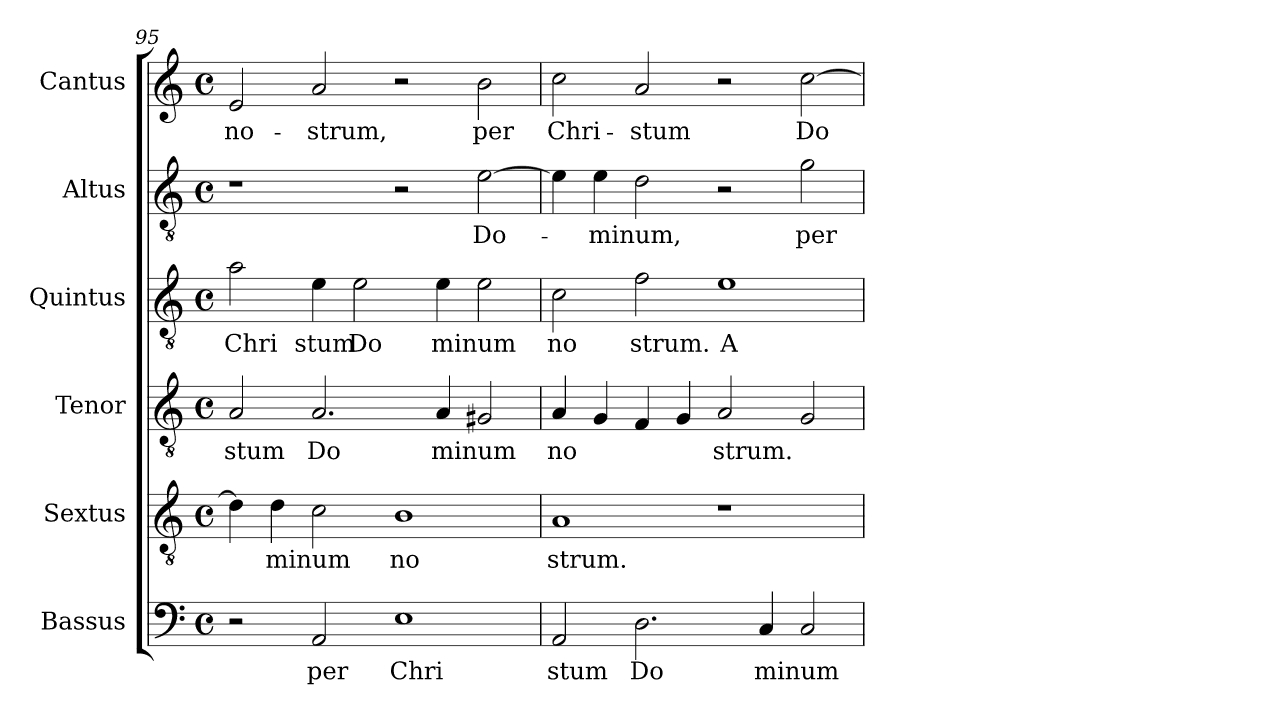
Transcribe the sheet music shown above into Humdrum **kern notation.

**kern	**text	**kern	**text	**kern	**text	**kern	**text	**kern	**text	**kern	**text
*part6	*part6	*part5	*part5	*part4	*part4	*part3	*part3	*part2	*part2	*part1	*part1
*staff6	*staff6	*staff5	*staff5	*staff4	*staff4	*staff3	*staff3	*staff2	*staff2	*staff1	*staff1
*I"Bassus	*	*I"Sextus	*	*I"Tenor	*	*I"Quintus	*	*I"Altus	*	*I"Cantus	*
*clefF4	*	*clefGv2	*	*clefGv2	*	*clefGv2	*	*clefGv2	*	*clefG2	*
*M4/4	*	*M4/4	*	*M4/4	*	*M4/4	*	*M4/4	*	*M4/4	*
*met(c)	*	*met(c)	*	*met(c)	*	*met(c)	*	*met(c)	*	*met(c)	*
=95	=95	=95	=95	=95	=95	=95	=95	=95	=95	=95	=95
!	!	!	!	!	!LO:LY:b:cj	!	!LO:LY:b:cj	!	!	!	!LO:LY:b:cj
2r	.	4d\]	.	2A/	stum	2a\	Chri	1r	.	2e/	no-
!	!	!	!LO:LY:b	!	!	!	!	!	!	!	!
.	.	4d\	minum	.	.	.	.	.	.	.	.
!	!LO:LY:b:cj	!	!	!	!LO:LY:b:cj	!	!LO:LY:b:cj	!	!	!	!LO:LY:b:cj
2AA/	per	2c\	.	2.A/	Do	4e\	stum	.	.	2a/	-strum,
!	!	!	!	!	!	!	!LO:LY:b:cj	!	!	!	!
.	.	.	.	.	.	2e\	Do	.	.	.	.
!	!LO:LY:b:cj	!	!LO:LY:b:cj	!	!	!	!	!	!	!	!
1E	Chri	1B	no	.	.	.	.	2r	.	2r	.
!	!	!	!	!	!LO:LY:b	!	!LO:LY:b	!	!	!	!
.	.	.	.	4A/	minum	4e\	minum	.	.	.	.
!	!	!	!	!	!	!	!	!	!LO:LY:b	!	!LO:LY:b:cj
.	.	.	.	2G#X/	.	2e\	.	[>2e\	Do-	2b\	per
=96	=96	=96	=96	=96	=96	=96	=96	=96	=96	=96	=96
!	!LO:LY:b:cj	!	!LO:LY:b:cj	!	!LO:LY:b:cj	!	!LO:LY:b:cj	!	!	!	!LO:LY:b:cj
2AA/	stum	1A	strum.	4A/	no	2c\	no	4e\]	.	2cc\	Chri-
!	!	!	!	!	!	!	!	!	!LO:LY:b	!	!
.	.	.	.	4G/	.	.	.	4e\	-minum,	.	.
!	!LO:LY:b:cj	!	!	!	!	!	!LO:LY:b:cj	!	!	!	!LO:LY:b:cj
2.D\	Do	.	.	4F/	.	2f\	strum.	2d\	.	2a/	-stum
.	.	.	.	4G/	.	.	.	.	.	.	.
!	!	!	!	!	!LO:LY:b	!	!LO:LY:b:cj	!	!	!	!
.	.	1r	.	2A/	strum.	1e	A	2r	.	2r	.
!	!LO:LY:b	!	!	!	!	!	!	!	!	!	!
4C/	minum	.	.	.	.	.	.	.	.	.	.
!	!	!	!	!	!	!	!	!	!LO:LY:b:cj	!	!LO:LY:b
2C/	.	.	.	2G/	.	.	.	2g\	per	[>2cc\	Do-
=	=	=	=	=	=	=	=	=	=	=	=
*-	*-	*-	*-	*-	*-	*-	*-	*-	*-	*-	*-
